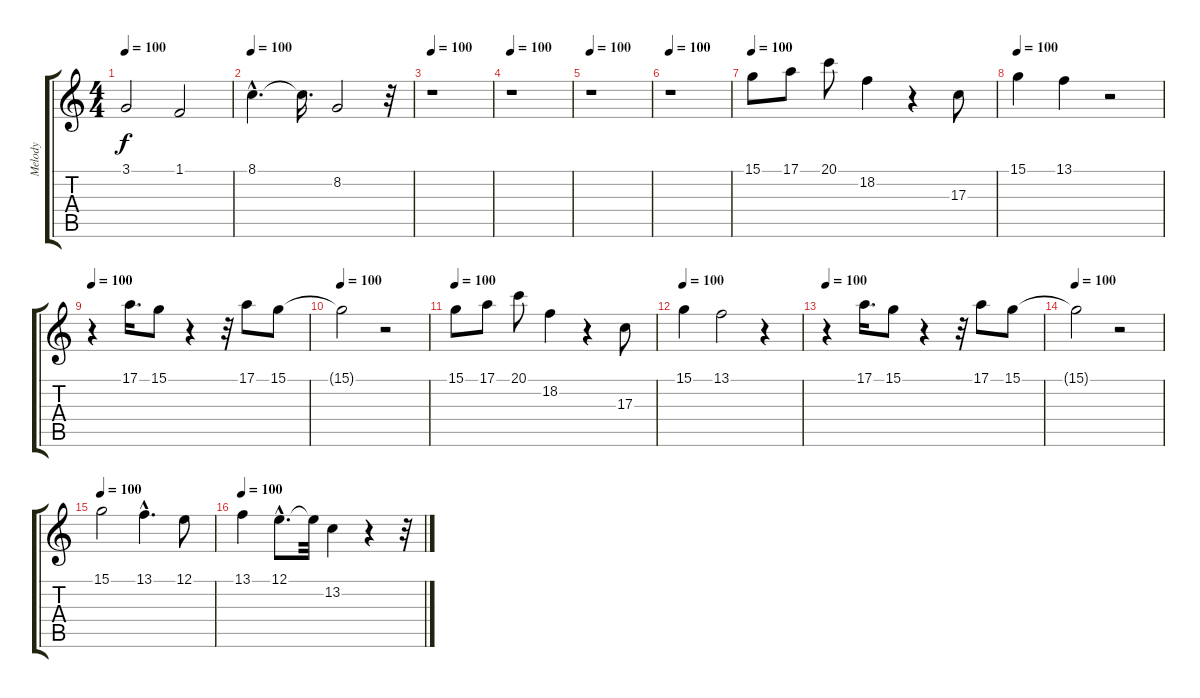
\track ("Melody" "Melody") {instrument violin}
\staff {score tabs}
\tuning (E4 B3 G3 D3 A2 E2) {hide}
\ts (4 4)
\tempo 100
\clef g2
\ks c
3.1.2{dy f} 1.1.2 |
\tempo 100
8.1{hac}.4{d} 8.1{t}.16{d} 8.2.2 r.32 |
\tempo 100
r.1 |
\tempo 100
r.1 |
\tempo 100
r.1 |
\tempo 100
r.1 |
\tempo 100
15.1.8 17.1.8 20.1.8 18.2.4 r.4 17.3.8 |
\tempo 100
15.1.4 13.1.4 r.2 |
\tempo 100
r.4 17.1.16{d} 15.1.8 r.4 r.32 17.1.8 15.1.8 |
\tempo 100
15.1{t}.2 r.2 |
\tempo 100
15.1.8 17.1.8 20.1.8 18.2.4 r.4 17.3.8 |
\tempo 100
15.1.4 13.1.2 r.4 |
\tempo 100
r.4 17.1.16{d} 15.1.8 r.4 r.32 17.1.8 15.1.8 |
\tempo 100
15.1{t}.2 r.2 |
\tempo 100
15.1.2 13.1{hac}.4{d} 12.1.8 |
\tempo 100
13.1.4 12.1{hac}.8{d} 12.1{t}.32 13.2.4 r.4 r.32
